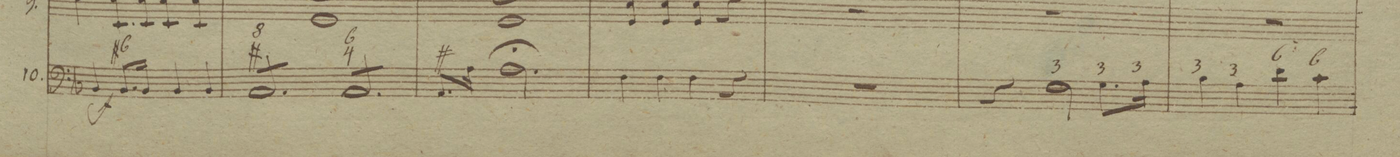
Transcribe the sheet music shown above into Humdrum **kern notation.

**kern	**fba	**dynam
*I"Organo et Baſso	*	*
*clefF4	*	*
*k[b-]	*	*
*met(c|)	*	*
*M2/2	*	*
4BB-/	.	.
.	.	f
8.BB-/L	#6	.
16BB-/Jk	.	.
4BB-/	.	.
4BB-/	.	.
=71	=71	=71
12AA/L	8 #	.
12AA/	.	.
12AA/	.	.
12AA/	.	.
12AA/	.	.
12AA/J	.	.
12AA/L	6 4	.
12AA/	.	.
12AA/	.	.
12AA/	.	.
12AA/	.	.
12AA/J	.	.
=72	=72	=72
8.AA/L	#	.
16A\Jk	.	.
2.A;\	.	.
=73	=73	=73
4F\	.	.
4F\	.	.
4F\	.	.
4r	.	.
=74	=74	=74
1r	.	.
=75	=75	=75
4r	.	.
2F\	3	.
8.G\L	3	.
16A\Jk	3	.
=76	=76	=76
4B-\	3	.
4A\	3	.
4d\	6	.
4c\	6	.
=77	=77	=77
*-	*-	*-
